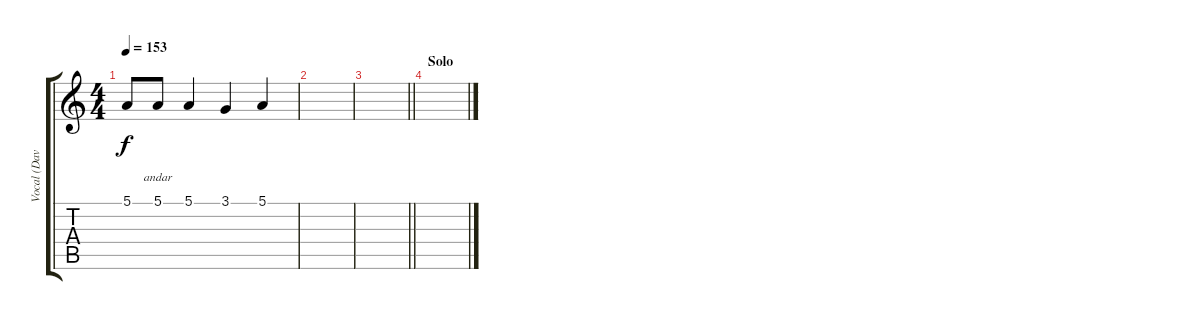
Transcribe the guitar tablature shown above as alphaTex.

\track ("Vocal (David Summers)" "Vocal (Dav") {instrument synthstrings2}
\staff {score tabs}
\tuning (E4 B3 G3 D3 A2 E2) {hide}
\ts (4 4)
\tempo 153
\clef g2
\ks c
5.1.8{lyrics (0 "") lyrics (1 "") lyrics (2 "") lyrics (3 "") lyrics (4 "") dy f} 5.1.8{lyrics (0 "") lyrics (1 "") lyrics (2 "") lyrics (3 "andar") lyrics (4 "")} 5.1.4 3.1.4 5.1.4 |
|
\barLineRight lightlight
|
\section ("" "Solo")
